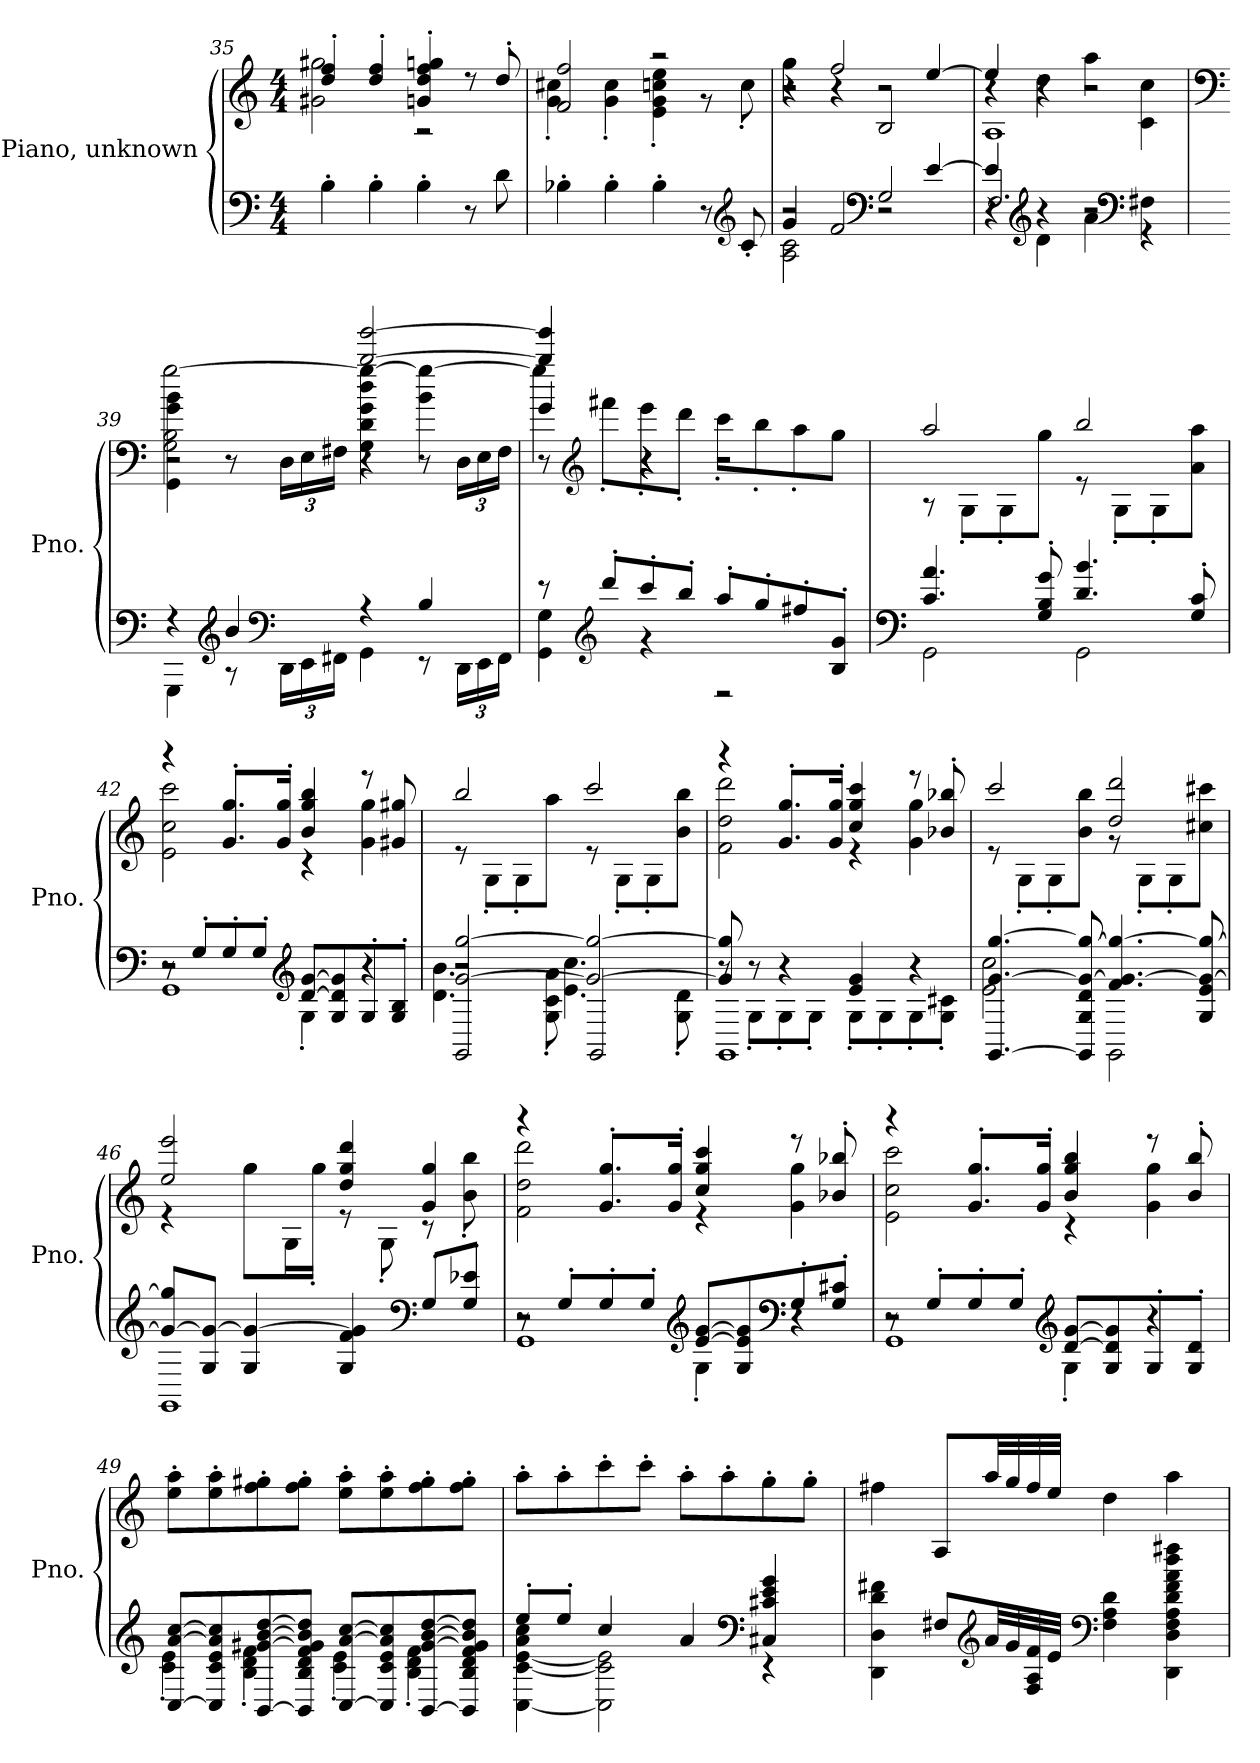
**kern	**kern
*part1	*part1
*staff2	*staff1
*I"Piano, unknown	*
*I'Pno.	*
*clefF4	*clefG2
*k[]	*k[]
*M4/4	*M4/4
=35	=35
*	*^
4B'\	4dd/' 4ff/'	2g#X\ 2gg#X\
4B'\	4dd/' 4ff/'	.
4B'\	4gn/' 4dd/' 4ff/' 4ggn/'	2r
8r	8r	.
8d\	8dd'/	.
=36	=36	=36
4B-X'\	2f/ 2ff/	4g\' 4cc#X\'
4B-'\	.	4g\' 4cc#\'
4B-'\	2r	4e\' 4g\' 4ccn\' 4ee\'
8r	.	8r
*clefG2	*	*
8c'/	.	8cc'\
=37	=37	=37
*^	*	*^
*	*^	*	*	*
4g/	2A\ 2c\	2r	4r	4gg\	2r
2f/	.	.	2ff/	4r	.
*clefF4	*	*	*	*	*
.	2r	2G/	.	2r	2B/
[4e/	.	.	[4ee/	.	.
!!LO:LB:g=z	!!	!!
=38	=38	=38	=38	=38	=38
4e/]	4r	2.F/	4ee/]	4r	1A
*clefG2	*	*	*	*	*
4r	4d\	.	4r	4dd\	.
2r	4a\	.	2r	4aa\	.
*clefF4	*	*	*	*	*
.	4F#X\	4r	.	4c\ 4cc\	.
*v	*v	*v	*	*	*
=39	=39	=39	=39
*	*clefF4	*	*
*^	*	*	*
4r	4GGG\	2r	4GG\ 4g\ 4b\	2G\ 2B\ [2gg\
*clefG2	*	*	*	*
4b/	8r	.	8r	.
*clefF4	*	*	*	*
*	*Xbrackettup	*	*Xbrackettup	*
.	24DD\LL	.	24D\LL	.
.	24EE\	.	24E\	.
.	24FF#X\JJ	.	24F#X\JJ	.
4r	4GG\	[2bb/ [2ggg/	4r	4G\ 4d\ 4g\ 4dd\ 4gg\_
4B/	8r	.	8r	4b\ 4gg\_
.	24DD\LL	.	24D\LL	.
.	24EE\	.	24E\	.
.	24FF#\JJ	.	24F#\JJ	.
=40	=40	=40	=40	=40
*	*	*	*	*^
8r	4GG\ 4G\	4bb/] 4ggg/]	8r	4g/	4gg\]
*clefG2	*	*clefG2	*	*	*
8ddd'/L	.	.	8fff#X'\L	.	.
8ccc'/	4r	4r	8eee'\	4r	4r
8bb'/J	.	.	8ddd'\J	.	.
8aa'/L	2r	2r	8ccc'\L	2r	2r
8gg'/	.	.	8bb'\	.	.
8ff#X'/	.	.	8aa'\	.	.
8B/' 8g/'J	.	.	8gg\J	.	.
*	*	*v	*v	*v	*v
!!LO:LB:g=z
=41	=41	=41
*clefF4	*	*
*	*	*^
4.c/ 4.a/	2GG\	2aa/	8r
.	.	.	8G'\L
.	.	.	8G'\
8G/' 8B/' 8g/'	.	.	8gg\J
4.d/ 4.b/	2GG\	2bb/	8r
.	.	.	8G'\L
.	.	.	8G'\
8G/' 8c/'	.	.	8a\ 8aa\J
=42	=42	=42	=42
*	*^	*	*
8r	2r	1GG	4r	2e\ 2cc\ 2ccc\
8G'/L	.	.	.	.
8G'/	.	.	8.g/' 8.gg/'L	.
8G'/J	.	.	.	.
.	.	.	16g/' 16gg/'Jk	.
*clefG2	*	*	*	*
[8d/ [8g/L	4G'\	.	4b/ 4gg/ 4bb/	4r
8G/ 8d/] 8g/]	.	.	.	.
8G'/	4r	.	8r	4g\ 4gg\
8G/' 8B/'J	.	.	8g#X/ 8gg#X/	.
=43	=43	=43	=43	=43
2GG/ [2g/ [2gg/	4.d\ 4.b\	2r	2bb/	8r
.	.	.	.	8G'\L
.	.	.	.	8G'\
.	8G\' 8c\' 8a\'	.	.	8aa\J
2g/_ 2gg/_	4.e\ 4.cc\	2GG/	2ccc/	8r
.	.	.	.	8G'\L
.	.	.	.	8G'\
.	8G\' 8d\'	.	.	8b\ 8bb\J
!!LO:LB:g=z	!!
=44	=44	=44	=44	=44
8g/] 8gg/]	8r	1GG	4r	2f\ 2dd\ 2ddd\
8r	8G'\L	.	.	.
4r	8G'\	.	8.g/' 8.gg/'L	.
.	8G'\J	.	.	.
.	.	.	16g/' 16gg/'Jk	.
4e/ 4g/	8G'\L	.	4cc/ 4gg/ 4ccc/	4r
.	8G'\	.	.	.
4r	8G'\	.	8r	4g\ 4gg\
.	8G\' 8c#X\'J	.	8b-X/' 8bb-X/'	.
*	*v	*v	*	*
=45	=45	=45	=45
[4.GG/ [4.g/ [4.gg/	2e\ 2cc\	2ccc/	8r
.	.	.	8G'\L
.	.	.	8G'\
8GG/] 8G/ 8d/ 8g/_ 8gg/_	.	.	8b\ 8bb\J
4.f/ 4.g/_ 4.gg/_	2GG\	2dd/ 2ddd/	8r
.	.	.	8G'\L
.	.	.	8G'\
8G/ 8e/ 8g/_ 8gg/_	.	.	8cc#X\ 8ccc#X\J
=46	=46	=46	=46
8g/_ 8gg/]L	1GG	2ee/ 2eee/	4r
8G/ 8g/_J	.	.	.
4G/ 4g/_	.	.	8gg\L
.	.	.	16G\L
.	.	.	16gg'\JJ
4G/ 4f/ 4g/]	.	4dd/ 4gg/ 4ddd/	8r
.	.	.	8G'\
*clefF4	*	*	*
8G'/L	.	4g/ 4gg/	8r
8G/' 8e-X/'J	.	.	8b\' 8bb\'
!!LO:LB:g=z	!!
=47	=47	=47	=47
*	*^	*	*
8r	2r	1GG	4r	2f\ 2dd\ 2ddd\
8G'/L	.	.	.	.
8G'/	.	.	8.g/' 8.gg/'L	.
8G'/J	.	.	.	.
.	.	.	16g/' 16gg/'Jk	.
*clefG2	*	*	*	*
[8e/ [8g/L	4G'\	.	4cc/ 4gg/ 4ccc/	4r
8G/ 8e/] 8g/]	.	.	.	.
*clefF4	*	*	*	*
8G'/	4r	.	8r	4g\ 4gg\
8G/' 8c#X/'J	.	.	8b-X/' 8bb-X/'	.
=48	=48	=48	=48	=48
8r	2r	1GG	4r	2e\ 2cc\ 2ccc\
8G'/L	.	.	.	.
8G'/	.	.	8.g/' 8.gg/'L	.
8G'/J	.	.	.	.
.	.	.	16g/' 16gg/'Jk	.
*clefG2	*	*	*	*
[8d/ [8g/L	4G'\	.	4b/ 4gg/ 4bb/	4r
8G/ 8d/] 8g/]	.	.	.	.
8G'/	4r	.	8r	4g\ 4gg\
8G/' 8d/'J	.	.	8b/' 8bb/'	.
*	*v	*v	*	*
*	*	*v	*v
=49	=49	=49
[8C/ [8a/ [8cc/L	4c\' 4e\'	8ee\' 8aa\'L
8C/] 8c/ 8e/ 8a/] 8cc/]	.	8ee\' 8aa\'
[8BB/ [8g#X/ [8b/ [8dd/	4B\' 4d\' 4f\'	8ff\' 8gg#X\'
8BB/] 8B/ 8d/ 8f/ 8g#/] 8b/] 8dd/]J	.	8ff\' 8gg#\'J
[8C/ [8a/ [8cc/L	4c\' 4e\'	8ee\' 8aa\'L
8C/] 8c/ 8e/ 8a/] 8cc/]	.	8ee\' 8aa\'
[8BB/ [8g#/ [8b/ [8dd/	4B\' 4d\' 4f\'	8ff\' 8gg#\'
8BB/] 8B/ 8d/ 8f/ 8g#/] 8b/] 8dd/]J	.	8ff\' 8gg#\'J
!!LO:PB:g=z
=50	=50	=50
8ee'/L	[4C\ [4c\ [4e\ 4a\ 4cc\	8aa'\L
8ee'/J	.	8aa'\
4cc/	2C\] 2c\] 2e\]	8ccc'\
.	.	8ccc'\J
4a/	.	8aa'\L
.	.	8aa'\
*clefF4	*	*
4C#X/ 4c#X/ 4e/ 4g/	4r	8gg'\
.	.	8gg'\J
*v	*v	*
=51	=51
4DD\ 4D\ 4d\ 4f#X\	4ff#X\
8F#X/L	8A/L
*clefG2	*
32a/LL	32aa/LL
32g/	32gg/
32F#/ 32A/ 32f#/	32ff#/
32e/JJJ	32ee/JJJ
*clefF4	*
4F#\ 4A\ 4d\	4dd\
4DD\ 4D\ 4F#\ 4A\ 4d\ 4f#\ 4a\ 4dd\ 4ff#X\	4aa\
=	=
*-	*-
